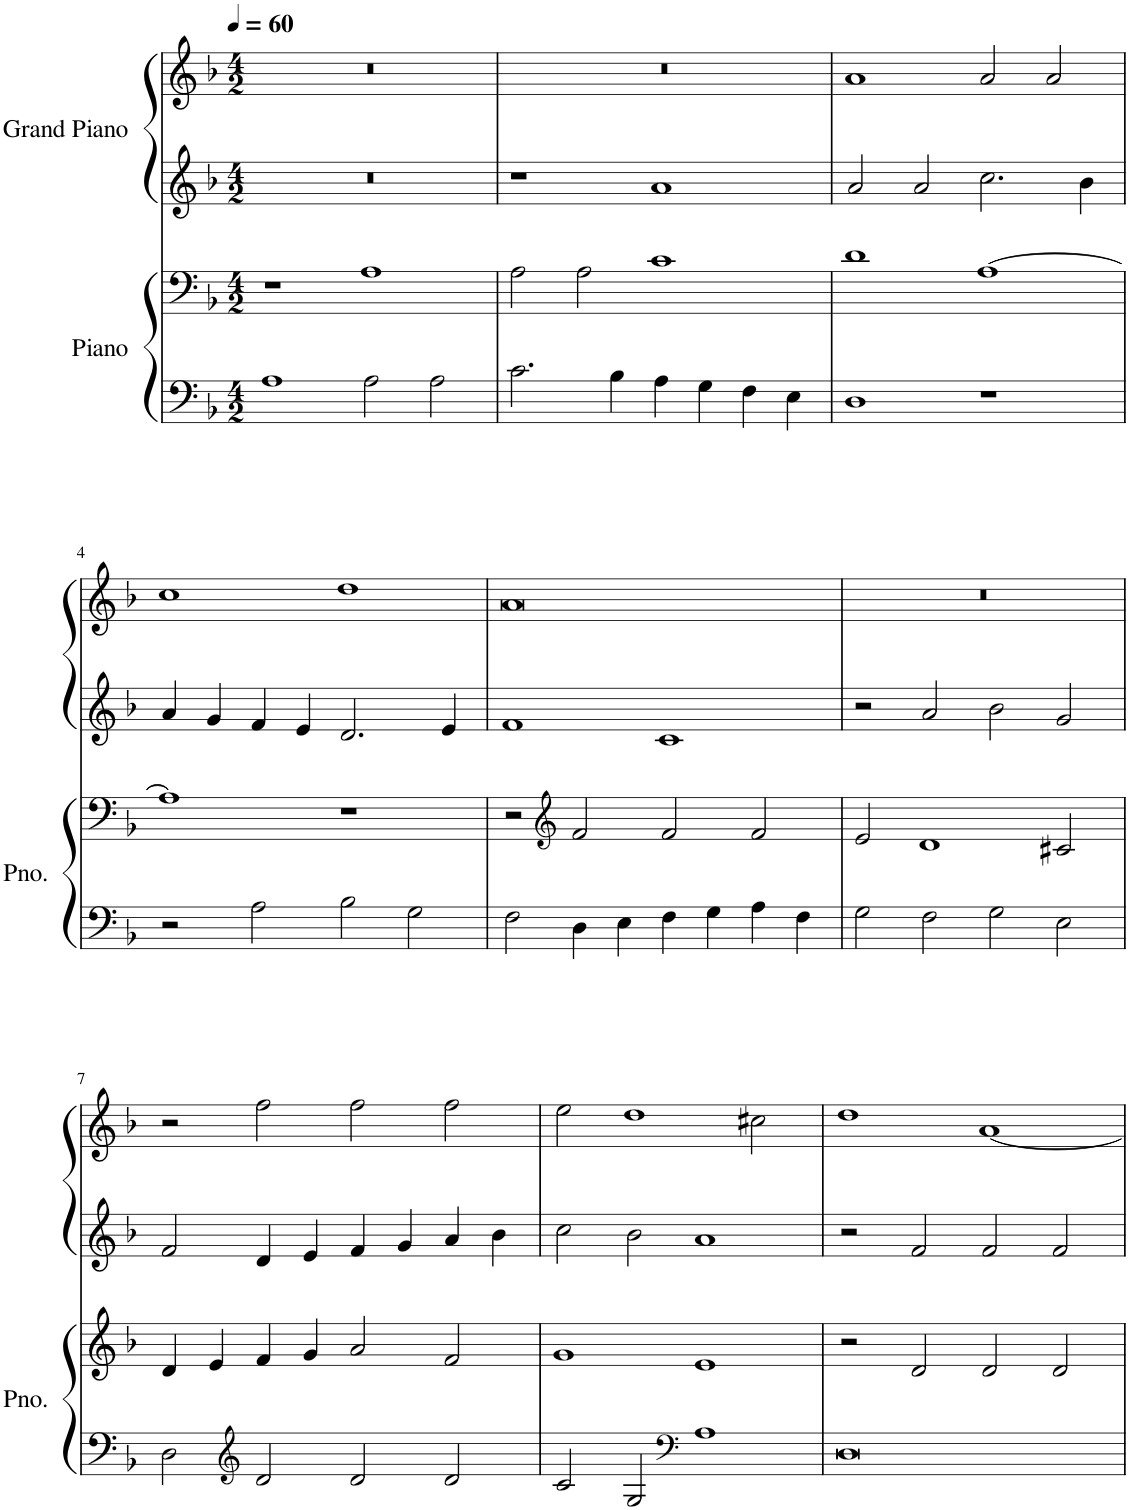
**kern	**kern	**kern	**kern
*part2	*part2	*part1	*part1
*staff4	*staff3	*staff2	*staff1
*I"Piano	*	*I"Grand Piano	*
*I'Pno.	*	*I'Pno	*
*clefF4	*clefF4	*clefG2	*clefG2
*k[b-]	*k[b-]	*k[b-]	*k[b-]
*M4/2	*M4/2	*M4/2	*M4/2
*MM60	*MM60	*MM60	*MM60
=1	=1	=1	=1
1A	1r	0r	0r
2A\	1A	.	.
2A\	.	.	.
=2	=2	=2	=2
2.c\	2A\	1r	0r
.	2A\	.	.
4B-\	.	.	.
4A\	1c	1a	.
4G\	.	.	.
4F\	.	.	.
4E\	.	.	.
=3	=3	=3	=3
1D	1d	2a/	1a
.	.	2a/	.
1r	[1A	2.cc\	2a/
.	.	.	2a/
.	.	4b-\	.
!!LO:LB:g=z
=4	=4	=4	=4
2r	1A]	4a/	1cc
.	.	4g/	.
2A\	.	4f/	.
.	.	4e/	.
2B-\	1r	2.d/	1dd
2G\	.	.	.
.	.	4e/	.
=5	=5	=5	=5
2F\	2r	1f	0a
*	*clefG2	*	*
4D\	2f/	.	.
4E\	.	.	.
4F\	2f/	1c	.
4G\	.	.	.
4A\	2f/	.	.
4F\	.	.	.
=6	=6	=6	=6
2G\	2e/	2r	0r
2F\	1d	2a/	.
2G\	.	2b-\	.
2E\	2c#X/	2g/	.
!!LO:LB:g=z
=7	=7	=7	=7
2D\	4d/	2f/	2r
.	4e/	.	.
*clefG2	*	*	*
2d/	4f/	4d/	2ff\
.	4g/	4e/	.
2d/	2a/	4f/	2ff\
.	.	4g/	.
2d/	2f/	4a/	2ff\
.	.	4b-\	.
=8	=8	=8	=8
2c/	1g	2cc\	2ee\
2G/	.	2b-\	1dd
*clefF4	*	*	*
1A	1e	1a	.
.	.	.	2cc#X\
=9	=9	=9	=9
0D	2r	2r	1dd
.	2d/	2f/	.
.	2d/	2f/	[1a
.	2d/	2f/	.
=	=	=	=
*-	*-	*-	*-
